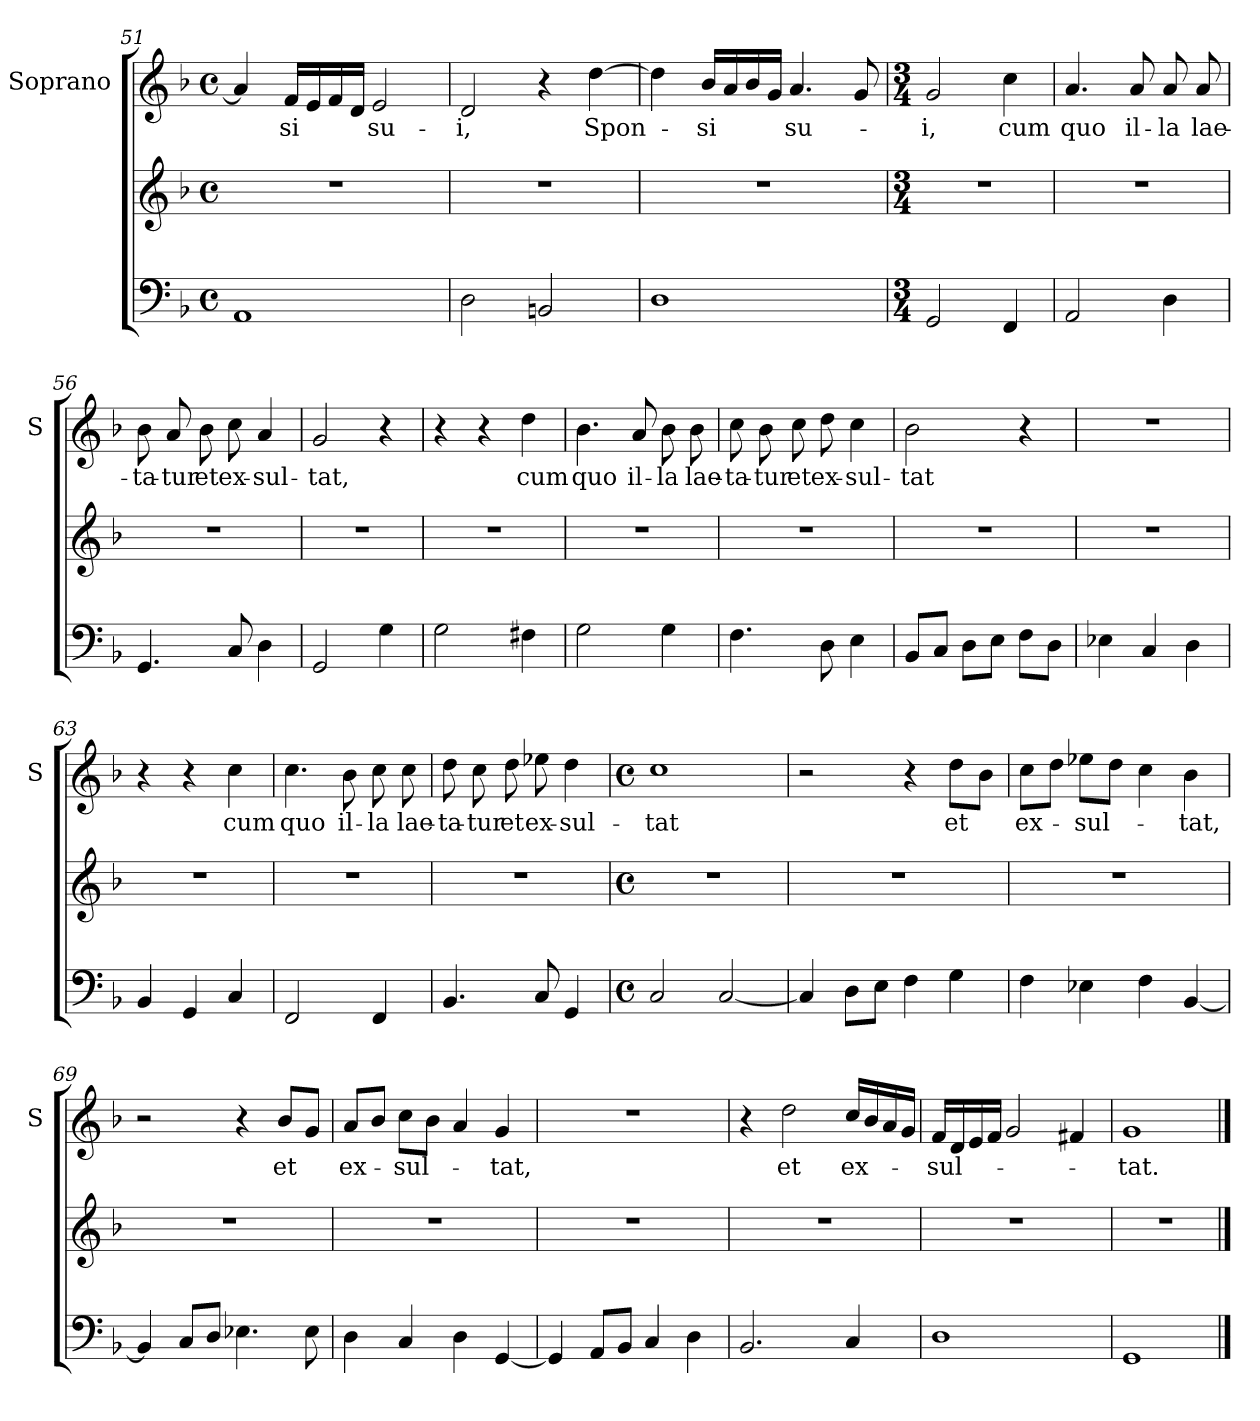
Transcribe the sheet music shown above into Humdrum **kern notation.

**kern	**kern	**kern	**text
*part2	*part2	*part1	*part1
*staff3	*staff2	*staff1	*staff1
*	*	*I"Soprano	*
*	*	*I'S	*
*clefF4	*clefG2	*clefG2	*
*k[b-]	*k[b-]	*k[b-]	*
*F:	*F:	*F:	*
*M4/4	*M4/4	*M4/4	*
*met(c)	*met(c)	*met(c)	*
=51	=51	=51	=51
1AA	1r	4a/]	.
!	!	!	!LO:LY:b
.	.	16f/LL	-si
.	.	16e/	.
.	.	16f/	.
.	.	16d/JJ	.
!	!	!	!LO:LY:b
.	.	2e/	su-
=52	=52	=52	=52
!	!	!	!LO:LY:b
2D\	1r	2d/	-i,
2BBn/	.	4r	.
!	!	!	!LO:LY:b
.	.	[4dd\	Spon-
=53	=53	=53	=53
1D	1r	4dd\]	.
!	!	!	!LO:LY:b
.	.	16b-/LL	-si
.	.	16a/	.
.	.	16b-/	.
.	.	16g/JJ	.
!	!	!	!LO:LY:b
.	.	4.a/	su-
.	.	8g/	.
=54	=54	=54	=54
*M3/4	*M3/4	*M3/4	*
!	!	!	!LO:LY:b
2GG/	2.r	2g/	-i,
!	!	!	!LO:LY:b
4FF/	.	4cc\	cum
!!LO:PB:g=z
=55	=55	=55	=55
!	!	!	!LO:LY:b
2AA/	2.r	4.a/	quo
!	!	!	!LO:LY:b
.	.	8a/	il-
!	!	!	!LO:LY:b
4D\	.	8a/	-la
!	!	!	!LO:LY:b
.	.	8a/	lae-
=56	=56	=56	=56
!	!	!	!LO:LY:b
4.GG/	2.r	8b-\	-ta-
!	!	!	!LO:LY:b
.	.	8a/	-tur
!	!	!	!LO:LY:b
.	.	8b-\	et
!	!	!	!LO:LY:b
8C/	.	8cc\	ex-
!	!	!	!LO:LY:b
4D\	.	4a/	-sul-
=57	=57	=57	=57
!	!	!	!LO:LY:b
2GG/	2.r	2g/	-tat,
4G\	.	4r	.
=58	=58	=58	=58
2G\	2.r	4r	.
.	.	4r	.
!	!	!	!LO:LY:b
4F#X\	.	4dd\	cum
=59	=59	=59	=59
!	!	!	!LO:LY:b
2G\	2.r	4.b-\	quo
!	!	!	!LO:LY:b
.	.	8a/	il-
!	!	!	!LO:LY:b
4G\	.	8b-\	-la
!	!	!	!LO:LY:b
.	.	8b-\	lae-
!!LO:LB:g=z
=60	=60	=60	=60
!	!	!	!LO:LY:b
4.F\	2.r	8cc\	-ta-
!	!	!	!LO:LY:b
.	.	8b-\	-tur
!	!	!	!LO:LY:b
.	.	8cc\	et
!	!	!	!LO:LY:b
8D\	.	8dd\	ex-
!	!	!	!LO:LY:b
4E\	.	4cc\	-sul-
=61	=61	=61	=61
!	!	!	!LO:LY:b
8BB-/L	2.r	2b-\	-tat
8C/J	.	.	.
8D\L	.	.	.
8E\J	.	.	.
8F\L	.	4r	.
8D\J	.	.	.
=62	=62	=62	=62
4E-X\	2.r	2.r	.
4C/	.	.	.
4D\	.	.	.
=63	=63	=63	=63
4BB-/	2.r	4r	.
4GG/	.	4r	.
!	!	!	!LO:LY:b
4C/	.	4cc\	cum
=64	=64	=64	=64
!	!	!	!LO:LY:b
2FF/	2.r	4.cc\	quo
!	!	!	!LO:LY:b
.	.	8b-\	il-
!	!	!	!LO:LY:b
4FF/	.	8cc\	-la
!	!	!	!LO:LY:b
.	.	8cc\	lae-
!!LO:LB:g=z
=65	=65	=65	=65
!	!	!	!LO:LY:b
4.BB-/	2.r	8dd\	-ta-
!	!	!	!LO:LY:b
.	.	8cc\	-tur
!	!	!	!LO:LY:b
.	.	8dd\	et
!	!	!	!LO:LY:b
8C/	.	8ee-X\	ex-
!	!	!	!LO:LY:b
4GG/	.	4dd\	-sul-
=66	=66	=66	=66
*M4/4	*M4/4	*M4/4	*
*met(c)	*met(c)	*met(c)	*
!	!	!	!LO:LY:b
2C/	1r	1cc	-tat
[2C/	.	.	.
=67	=67	=67	=67
4C/]	1r	2r	.
8D\L	.	.	.
8E\J	.	.	.
4F\	.	4r	.
!	!	!	!LO:LY:b
4G\	.	8dd\L	et
.	.	8b-\J	.
=68	=68	=68	=68
!	!	!	!LO:LY:b
4F\	1r	8cc\L	ex-
.	.	8dd\J	.
!	!	!	!LO:LY:b
4E-X\	.	8ee-X\L	-sul-
.	.	8dd\J	.
4F\	.	4cc\	.
!	!	!	!LO:LY:b
[4BB-/	.	4b-\	-tat,
=69	=69	=69	=69
4BB-/]	1r	2r	.
8C/L	.	.	.
8D/J	.	.	.
4.E-X\	.	4r	.
!	!	!	!LO:LY:b
.	.	8b-/L	et
8E-\	.	8g/J	.
!!LO:LB:g=z
=70	=70	=70	=70
!	!	!	!LO:LY:b
4D\	1r	8a/L	ex-
.	.	8b-/J	.
!	!	!	!LO:LY:b
4C/	.	8cc\L	-sul-
.	.	8b-\J	.
4D\	.	4a/	.
!	!	!	!LO:LY:b
[4GG/	.	4g/	-tat,
=71	=71	=71	=71
4GG/]	1r	1r	.
8AA/L	.	.	.
8BB-/J	.	.	.
4C/	.	.	.
4D\	.	.	.
=72	=72	=72	=72
2.BB-/	1r	4r	.
!	!	!	!LO:LY:b
.	.	2dd\	et
!	!	!	!LO:LY:b
4C/	.	16cc/LL	ex-
.	.	16b-/	.
.	.	16a/	.
.	.	16g/JJ	.
=73	=73	=73	=73
!	!	!	!LO:LY:b
1D	1r	16f/LL	-sul-
.	.	16d/	.
.	.	16e/	.
.	.	16f/JJ	.
.	.	2g/	.
.	.	4f#X/	.
=74	=74	=74	=74
!	!	!	!LO:LY:b
1GG	1r	1g	-tat.
==	==	==	==
*-	*-	*-	*-
